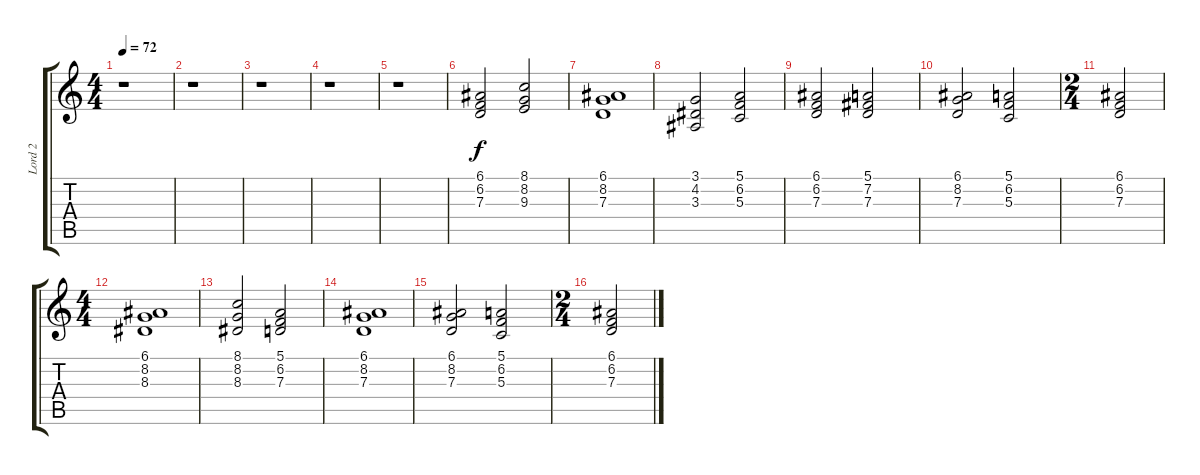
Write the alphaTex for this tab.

\track ("Lord 2" "Lord 2") {instrument stringensemble1}
\staff {score tabs}
\tuning (E4 B3 G3 D3 A2 E2) {hide}
\ts (4 4)
\tempo 72
\clef g2
\ks c
r.1{dy f} |
r.1 |
r.1 |
r.1 |
r.1 |
(6.1 6.2 7.3).2{balance 3} (8.1 8.2 9.3).2 |
(6.1 8.2 7.3).1 |
(3.1 4.2 3.3).2 (5.1 6.2 5.3).2 |
(6.1 6.2 7.3).2 (5.1 7.2 7.3).2 |
(6.1 8.2 7.3).2 (5.1 6.2 5.3).2 |
\ts (2 4)
(6.1 6.2 7.3).2 |
\ts (4 4)
(6.1 8.2 8.3).1 |
(8.1 8.2 8.3).2 (5.1 6.2 7.3).2 |
(6.1 8.2 7.3).1 |
(6.1 8.2 7.3).2 (5.1 6.2 5.3).2 |
\ts (2 4)
(6.1 6.2 7.3).2
